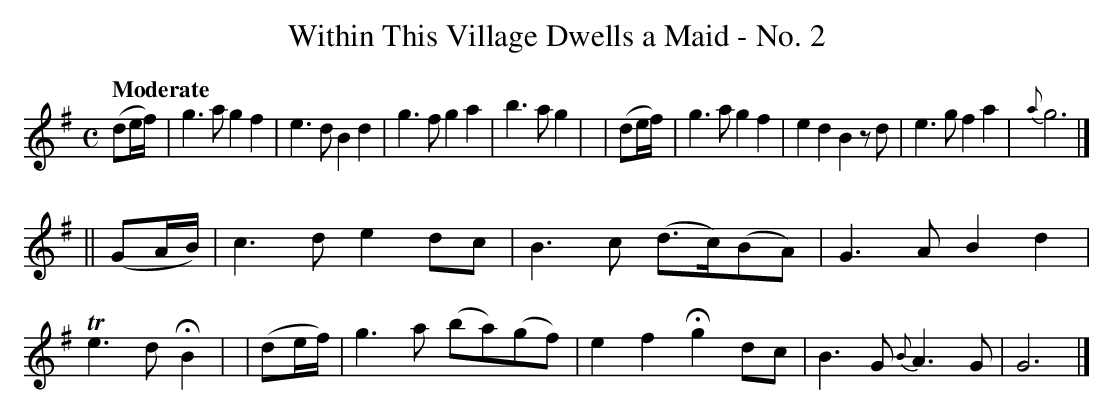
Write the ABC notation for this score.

X:1
T: Within This Village Dwells a Maid - No. 2
Q: "Moderate"
M: C
L: 1/8
K: G
   (de/f/) | g3a g2f2 | e3d  B2d2 | g3f g2a2 | b3a g2 |\
|  (de/f/) | g3a g2f2 | e2d2 B2zd | e3g f2a2 | {a}g6 |]
|| (GA/B/) | c3d e2dc | B3c (d>c)(BA) | G3A B2d2 | Te3d HB2 |\
|  (de/f/) | g3a (ba)(gf) | e2f2 Hg2 dc | B3G {B}A3G | G6 |]
